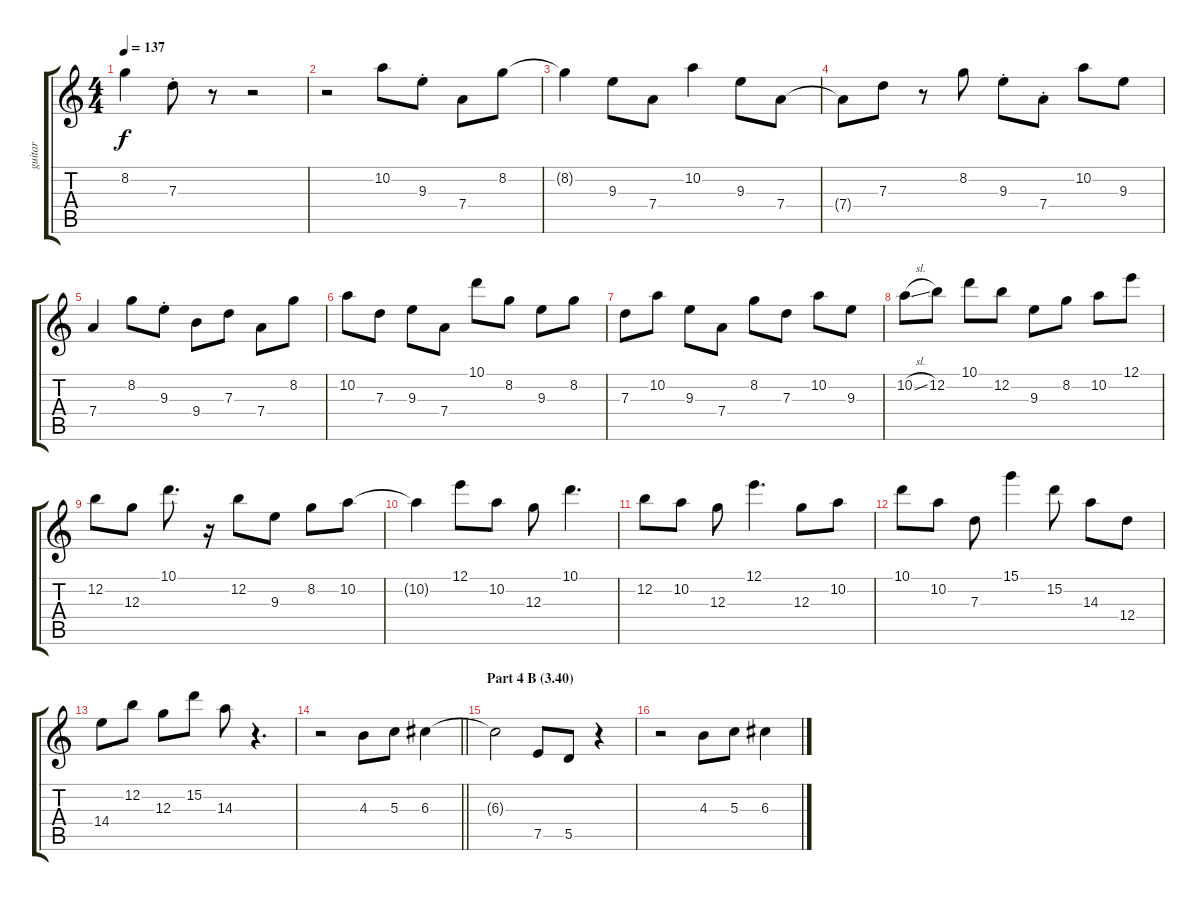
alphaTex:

\track ("guitar" "guitar") {instrument distortionguitar}
\staff {score tabs}
\tuning (E4 B3 G3 D3 A2 E2) {hide}
\ts (4 4)
\tempo 137
\clef g2
\ks c
8.2{t}.4{dy f} 7.3{st}.8 r.8 r.2 |
r.2 10.2.8 9.3{st}.8 7.4.8 8.2.8 |
8.2{t}.4 9.3.8 7.4.8 10.2.4 9.3.8 7.4.8 |
7.4{t}.8 7.3.8 r.8 8.2.8 9.3{st}.8 7.4{st}.8 10.2.8 9.3.8 |
7.4.4 8.2.8 9.3{st}.8 9.4.8 7.3.8 7.4.8 8.2.8 |
10.2.8 7.3.8 9.3.8 7.4.8 10.1.8 8.2.8 9.3.8 8.2.8 |
7.3.8 10.2.8 9.3.8 7.4.8 8.2.8 7.3.8 10.2.8 9.3.8 |
10.2{sl}.8 12.2.8 10.1.8 12.2.8 9.3.8 8.2.8 10.2.8 12.1.8 |
12.2.8 12.3.8 10.1.8{d} r.16 12.2.8 9.3.8 8.2.8 10.2.8 |
10.2{t}.4 12.1.8 10.2.8 12.3.8 10.1.4{d} |
12.2.8 10.2.8 12.3.8 12.1.4{d} 12.3.8 10.2.8 |
10.1.8 10.2.8 7.3.8 15.1.4 15.2.8 14.3.8 12.4.8 |
14.4.8 12.2.8 12.3.8 15.2.8 14.3.8 r.4{d} |
\barLineRight lightlight
r.2 4.3.8 5.3.8 6.3.4 |
\section ("" "Part 4 B (3.40)")
6.3{t}.2 7.5.8 5.5.8 r.4 |
r.2 4.3.8 5.3.8 6.3.4
